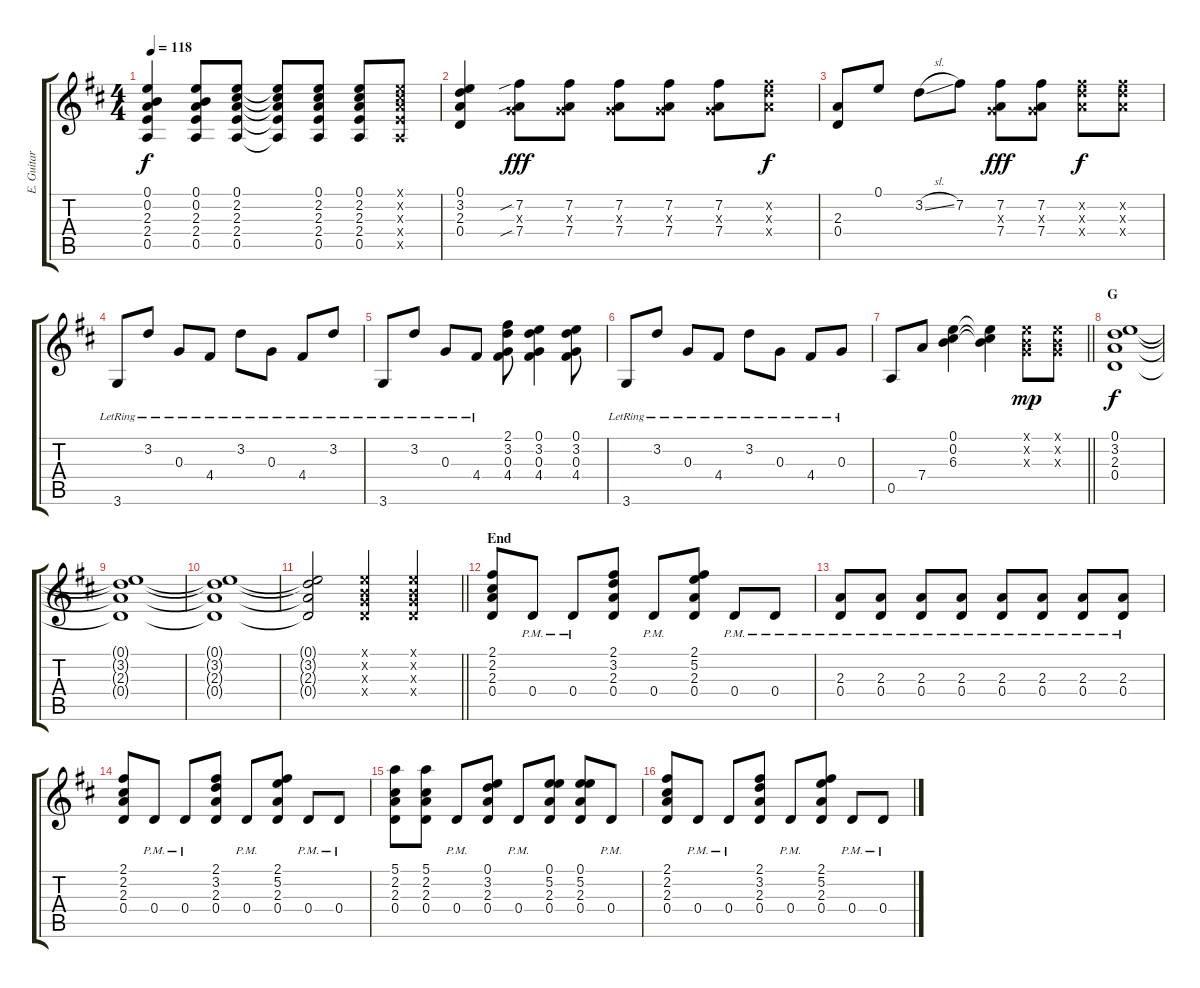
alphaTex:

\track ("E. Guitar I" "E. Guitar ") {instrument overdrivenguitar}
\staff {score tabs}
\tuning (E4 B3 G3 D3 A2 E2) {hide}
\ts (4 4)
\tempo 118
\clef g2
\ks d
(0.1 0.2 2.3 2.4 0.5).4{dy f} (0.1 0.2 2.3 2.4 0.5).8 (0.1 2.2 2.3 2.4 0.5).8 (0.1{t} 2.2{t} 2.3{t} 2.4{t} 0.5{t}).8 (0.1 2.2 2.3 2.4 0.5).8 (0.1 2.2 2.3 2.4 0.5).8 (0.1{x} 2.2{x} 2.3{x} 2.4{x} 0.5{x}).8 |
(0.1 3.2 2.3 0.4).4 (7.2{sib} 0.3{x} 7.4{sib}).8{dy fff} (7.2 0.3{x} 7.4).8 (7.2 0.3{x} 7.4).8 (7.2 0.3{x} 7.4).8 (7.2 0.3{x} 7.4).8 (7.2{x} 7.3{x} 7.4{x}).8{dy f} |
(2.3 0.4).8 0.1.8 3.2{sl}.8 7.2.8 (7.2 0.3{x} 7.4).8{dy fff} (7.2 0.3{x} 7.4).8 (7.2{x} 7.3{x} 7.4{x}).8{dy f} (7.2{x} 7.3{x} 7.4{x}).8 |
3.6{lr}.8 3.2{lr}.8 0.3{lr}.8 4.4{lr}.8 3.2{lr}.8 0.3{lr}.8 4.4{lr}.8 3.2{lr}.8 |
3.6{lr}.8 3.2{lr}.8 0.3{lr}.8 4.4{lr}.8 (2.1 3.2 0.3 4.4).8 (0.1 3.2 0.3 4.4).4 (0.1 3.2 0.3 4.4).8 |
3.6{lr}.8 3.2{lr}.8 0.3{lr}.8 4.4{lr}.8 3.2{lr}.8 0.3{lr}.8 4.4{lr}.8 0.3{lr}.8 |
\barLineRight lightlight
0.5.8 7.4.8 (0.1 0.2 6.3).4 (0.1{t} 0.2{t} 6.3{t}).4 (0.1{x} 0.2{x} 0.3{x}).8{dy mp} (0.1{x} 0.2{x} 0.3{x}).8 |
\section ("" "G")
(0.1 3.2 2.3 0.4).1{dy f} |
(0.1{t} 3.2{t} 2.3{t} 0.4{t}).1 |
(0.1{t} 3.2{t} 2.3{t} 0.4{t}).1 |
\barLineRight lightlight
(0.1{t} 3.2{t} 2.3{t} 0.4{t}).2 (0.1{x} 0.2{x} 0.3{x} 0.4{x}).4 (0.1{x} 0.2{x} 0.3{x} 0.4{x}).4 |
\section ("" "End")
(2.1 2.2 2.3 0.4).8 0.4{pm}.8 0.4{pm}.8 (2.1 3.2 2.3 0.4).8 0.4{pm}.8 (2.1 5.2 2.3 0.4).8 0.4{pm}.8 0.4{pm}.8 |
(2.3{pm} 0.4{pm}).8 (2.3{pm} 0.4{pm}).8 (2.3{pm} 0.4{pm}).8 (2.3{pm} 0.4{pm}).8 (2.3{pm} 0.4{pm}).8 (2.3{pm} 0.4{pm}).8 (2.3{pm} 0.4{pm}).8 (2.3{pm} 0.4{pm}).8 |
(2.1 2.2 2.3 0.4).8 0.4{pm}.8 0.4{pm}.8 (2.1 3.2 2.3 0.4).8 0.4{pm}.8 (2.1 5.2 2.3 0.4).8 0.4{pm}.8 0.4{pm}.8 |
(5.1 2.2 2.3 0.4).8 (5.1 2.2 2.3 0.4).8 0.4{pm}.8 (0.1 3.2 2.3 0.4).8 0.4{pm}.8 (0.1 5.2 2.3 0.4).8 (0.1 5.2 2.3 0.4).8 0.4{pm}.8 |
(2.1 2.2 2.3 0.4).8 0.4{pm}.8 0.4{pm}.8 (2.1 3.2 2.3 0.4).8 0.4{pm}.8 (2.1 5.2 2.3 0.4).8 0.4{pm}.8 0.4{pm}.8
